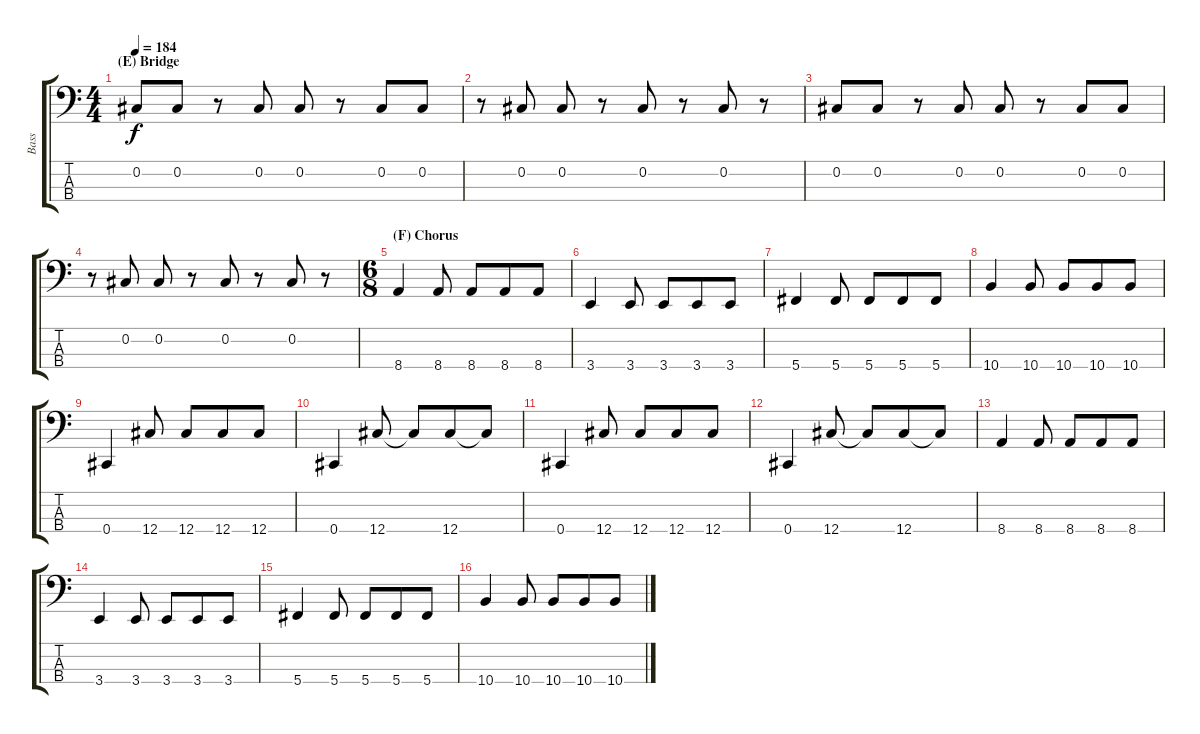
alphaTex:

\track ("Bass" "Bass") {instrument electricbassfinger}
\staff {score tabs}
\tuning (Gb2 Db2 Ab1 Db1) {hide}
\ts (4 4)
\section ("" "(E) Bridge")
\tempo 184
\clef f4
\ks c
0.2.8{dy f} 0.2.8 r.8 0.2.8 0.2.8 r.8 0.2.8 0.2.8 |
r.8 0.2.8 0.2.8 r.8 0.2.8 r.8 0.2.8 r.8 |
0.2.8 0.2.8 r.8 0.2.8 0.2.8 r.8 0.2.8 0.2.8 |
r.8 0.2.8 0.2.8 r.8 0.2.8 r.8 0.2.8 r.8 |
\ts (6 8)
\section ("" "(F) Chorus")
8.4.4 8.4.8 8.4.8 8.4.8 8.4.8 |
3.4.4 3.4.8 3.4.8 3.4.8 3.4.8 |
5.4.4 5.4.8 5.4.8 5.4.8 5.4.8 |
10.4.4 10.4.8 10.4.8 10.4.8 10.4.8 |
0.4.4 12.4.8 12.4.8 12.4.8 12.4.8 |
0.4.4 12.4.8 12.4{t}.8 12.4.8 12.4{t}.8 |
0.4.4 12.4.8 12.4.8 12.4.8 12.4.8 |
0.4.4 12.4.8 12.4{t}.8 12.4.8 12.4{t}.8 |
8.4.4 8.4.8 8.4.8 8.4.8 8.4.8 |
3.4.4 3.4.8 3.4.8 3.4.8 3.4.8 |
5.4.4 5.4.8 5.4.8 5.4.8 5.4.8 |
10.4.4 10.4.8 10.4.8 10.4.8 10.4.8
